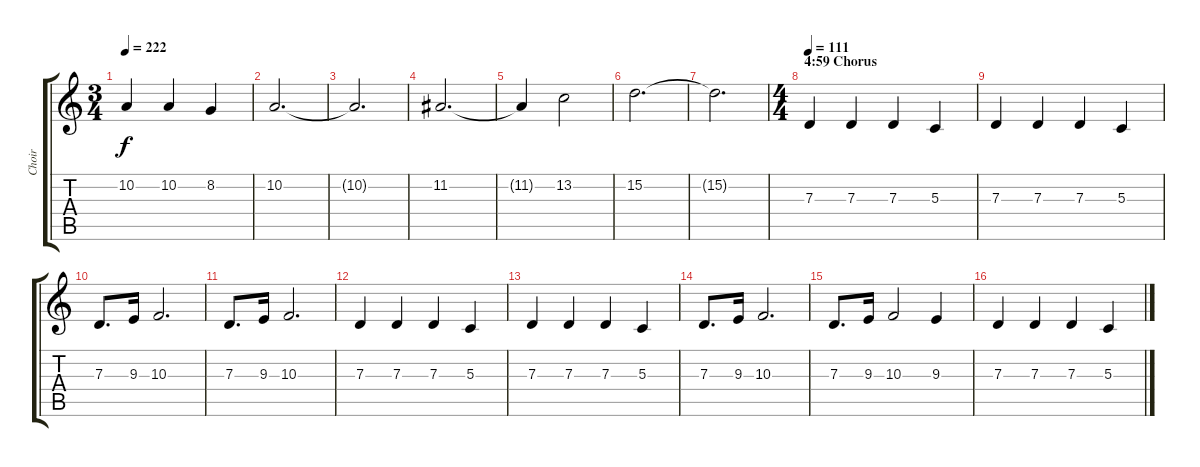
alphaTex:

\track ("Choir" "Choir") {instrument choiraahs}
\staff {score tabs}
\tuning (E4 B3 G3 D3 A2 E2) {hide}
\ts (3 4)
\tempo 222
\clef g2
\ks c
10.2{t}.4{dy f} 10.2.4 8.2.4 |
10.2.2{d} |
10.2{t}.2{d} |
11.2.2{d} |
11.2{t}.4 13.2.2 |
15.2.2{d} |
15.2{t}.2{d} |
\ts (4 4)
\section ("" "4:59 Chorus")
\tempo 111
7.3.4 7.3.4 7.3.4 5.3.4 |
7.3.4 7.3.4 7.3.4 5.3.4 |
7.3.8{d} 9.3.16 10.3.2{d} |
7.3.8{d} 9.3.16 10.3.2{d} |
7.3.4 7.3.4 7.3.4 5.3.4 |
7.3.4 7.3.4 7.3.4 5.3.4 |
7.3.8{d} 9.3.16 10.3.2{d} |
7.3.8{d} 9.3.16 10.3.2 9.3.4 |
7.3.4 7.3.4 7.3.4 5.3.4
